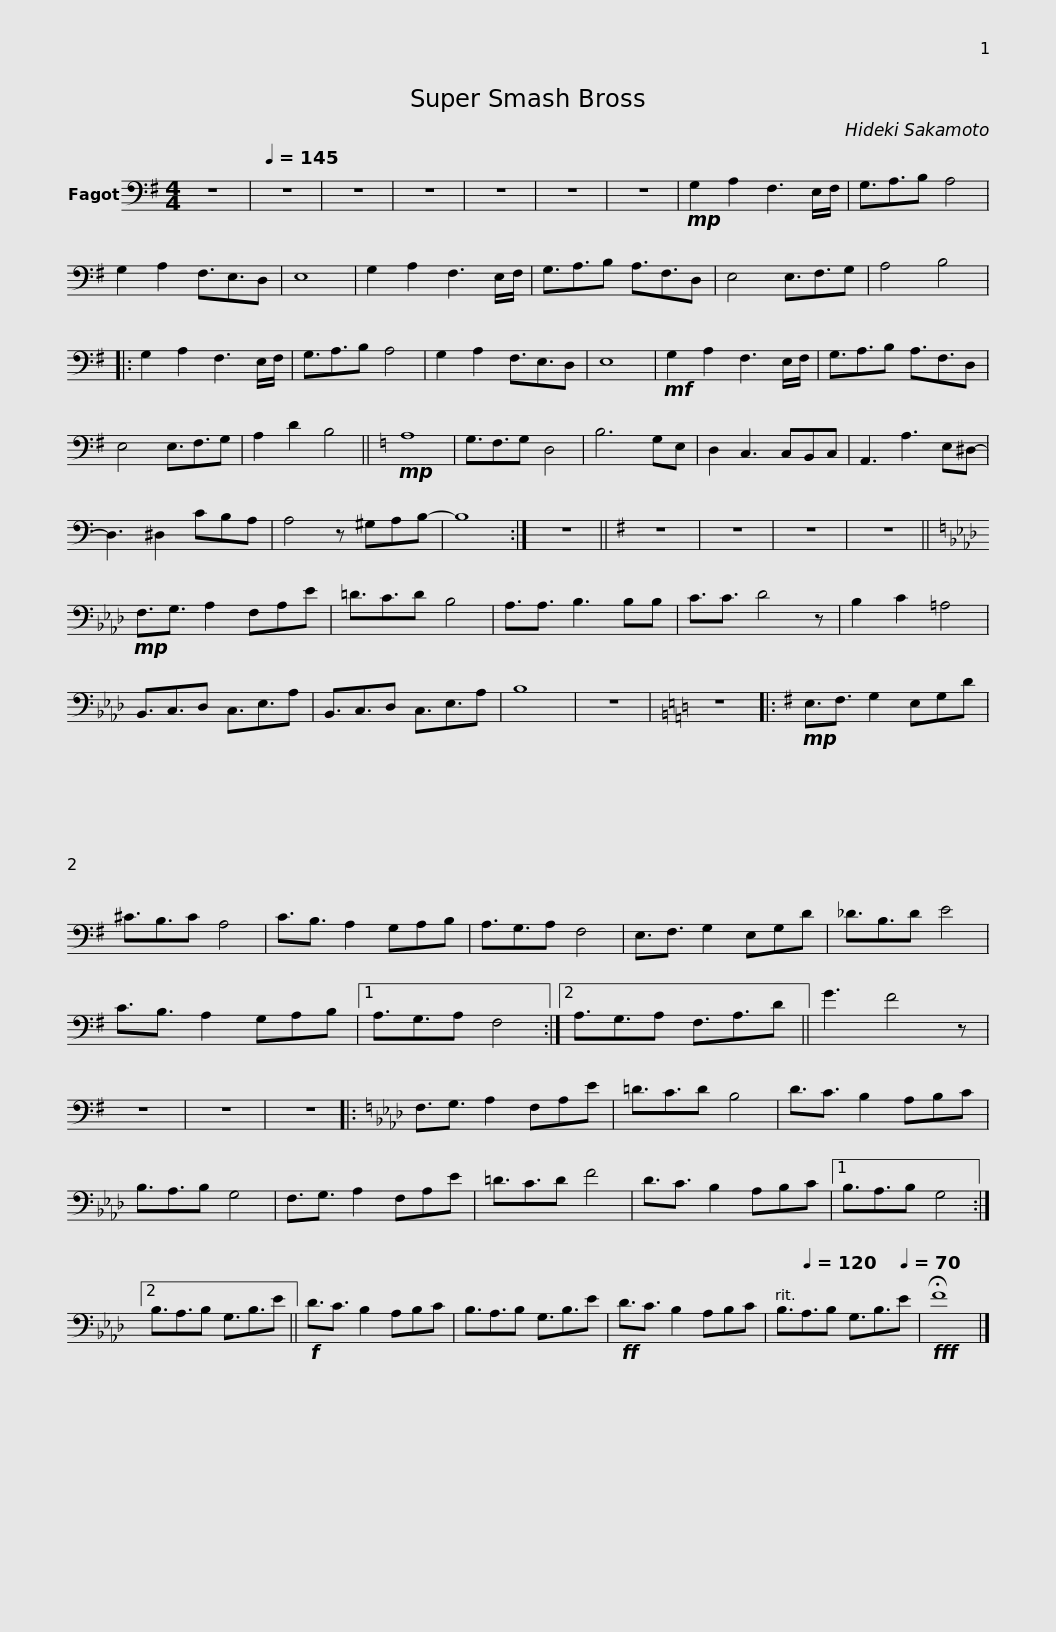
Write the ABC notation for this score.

X:1
L:1/8
M:4/4
I:linebreak $
K:G
V:1 bass
V:1
 z8 |[Q:1/4=145] z8 | z8 | z8 | z8 | %5
 z8 | z8 |!mp! G,2 A,2 F,3 E,/F,/ | G,3/2A,3/2B, A,4 | G,2 A,2 F,3/2E,3/2D, | %10
 E,8 | G,2 A,2 F,3 E,/F,/ | G,3/2A,3/2B, A,3/2F,3/2D, | E,4 E,3/2F,3/2G, |$ A,4 B,4 |: %15
 G,2 A,2 F,3 E,/F,/ | G,3/2A,3/2B, A,4 | G,2 A,2 F,3/2E,3/2D, | E,8 |!mf! G,2 A,2 F,3 E,/F,/ | %20
 G,3/2A,3/2B, A,3/2F,3/2D, | E,4 E,3/2F,3/2G, | A,2 D2 B,4 ||$[K:C]!mp! A,8 | G,3/2F,3/2G, D,4 | %25
 B,6 G,E, | D,2 C,3 C,B,,C, | A,,3 A,3 E,^D,- | D,3 ^D,2 CB,A, | A,4 z ^G,A,B,- | %30
 B,8 :| z8 ||$[K:G] z8 | z8 | z8 | %35
 z8 ||[K:Ab]!mp! F,3/2G,3/2 A,2 F,A,E | =D3/2C3/2D B,4 | A,3/2A,3/2 B,3 B,B, | C3/2C3/2 D4 z | %40
 B,2 C2 =A,4 | B,,3/2C,3/2D, C,3/2E,3/2A, |$ B,,3/2C,3/2D, C,3/2E,3/2A, | B,8 | z8 | %45
[K:C] z8 |:[K:G]!mp! E,3/2F,3/2 G,2 E,G,D | ^C3/2B,3/2C A,4 | C3/2B,3/2 A,2 G,A,B, | A,3/2G,3/2A, F,4 |$ %50
 E,3/2F,3/2 G,2 E,G,D | _D3/2B,3/2D E4 | C3/2B,3/2 A,2 G,A,B, |1 A,3/2G,3/2A, F,4 :|2 A,3/2G,3/2A, F,3/2A,3/2D || %55
 G3 F4 z | z8 | z8 | z8 |:$[K:Ab] F,3/2G,3/2 A,2 F,A,E | %60
 =D3/2C3/2D B,4 | D3/2C3/2 B,2 A,B,C | B,3/2A,3/2B, G,4 | F,3/2G,3/2 A,2 F,A,E | =D3/2C3/2D F4 |$ %65
 D3/2C3/2 B,2 A,B,C |1 B,3/2A,3/2B, G,4 :|2 B,3/2A,3/2B, G,3/2B,3/2E ||!f! D3/2C3/2 B,2 A,B,C | B,3/2A,3/2B, G,3/2B,3/2E | %70
!ff! D3/2C3/2 B,2 A,B,C |$[Q:1/4=135] B,3/2[Q:1/4=120]A,3/2B,[Q:1/4=110] G,3/2[Q:1/4=100]B,3/2[Q:1/4=70]E |!fff! !fermata!F8 |] %73
